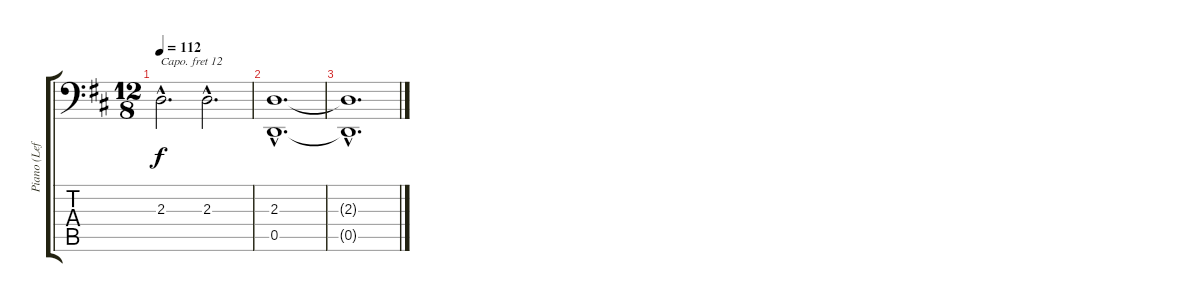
\track ("Piano (Left Hand)" "Piano (Lef") {instrument acousticgrandpiano}
\staff {score tabs}
\capo 12
\tuning (Bb2 F2 C2 G1 D1 A0) {hide}
\ts (12 8)
\tempo 112
\clef f4
\ks d
2.3{hac}.2{d dy f} 2.3{hac}.2{d} |
(2.3{hac} 0.5{hac}).1{d} |
(2.3{hac t} 0.5{hac t}).1{d}
